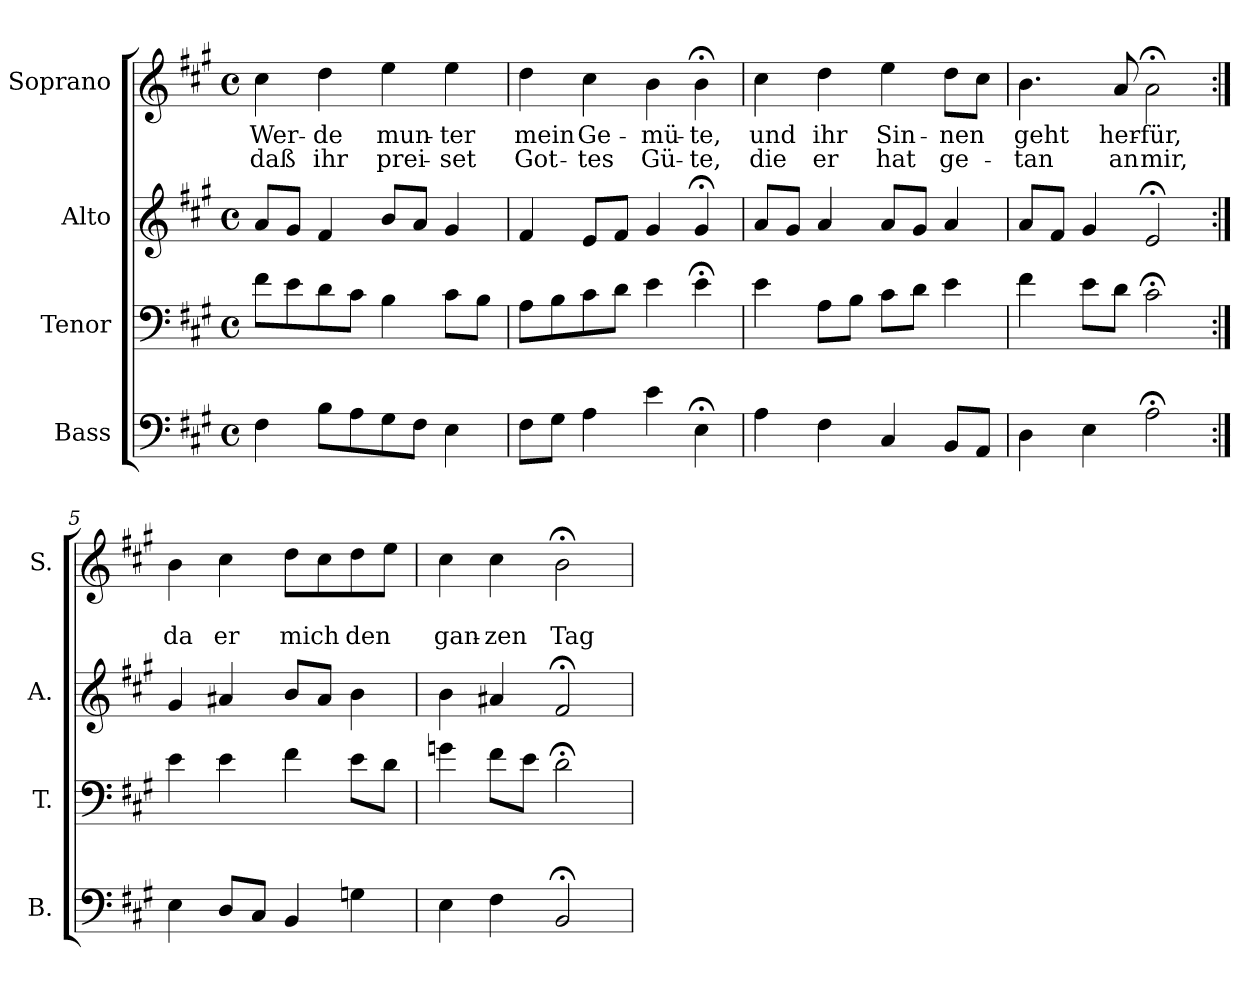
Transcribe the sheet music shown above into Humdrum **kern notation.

**kern	**kern	**kern	**kern	**text	**text
*part4	*part3	*part2	*part1	*part1	*part1
*staff4	*staff3	*staff2	*staff1	*staff1	*staff1
*I"Bass	*I"Tenor	*I"Alto	*I"Soprano	*	*
*I'B.	*I'T.	*I'A.	*I'S.	*	*
*clefF4	*clefF4	*clefG2	*clefG2	*	*
*k[f#c#g#]	*k[f#c#g#]	*k[f#c#g#]	*k[f#c#g#]	*	*
*f#:	*f#:	*f#:	*f#:	*	*
*M4/4	*M4/4	*M4/4	*M4/4	*	*
*met(c)	*met(c)	*met(c)	*met(c)	*	*
=1	=1	=1	=1	=1	=1
4F#\	8f#\L	8a/L	4cc#\	Wer-	daß
.	8e\	8g#/J	.	.	.
8B\L	8d\	4f#/	4dd\	-de	ihr
8A\	8c#\J	.	.	.	.
8G#\	4B\	8b/L	4ee\	mun-	prei-
8F#\J	.	8a/J	.	.	.
4E\	8c#\L	4g#/	4ee\	-ter	-set
.	8B\J	.	.	.	.
=2	=2	=2	=2	=2	=2
8F#\L	8A\L	4f#/	4dd\	mein	Got-
8G#\J	8B\	.	.	.	.
4A\	8c#\	8e/L	4cc#\	Ge-	-tes
.	8d\J	8f#/J	.	.	.
4e\	4e\	4g#/	4b\	-mü-	Gü-
4E;<\	4e;<\	4g#;</	4b;<\	-te,	-te,
=3	=3	=3	=3	=3	=3
4A\	4e\	8a/L	4cc#\	und	die
.	.	8g#/J	.	.	.
4F#\	8A\L	4a/	4dd\	ihr	er
.	8B\J	.	.	.	.
4C#/	8c#\L	8a/L	4ee\	Sin-	hat
.	8d\J	8g#/J	.	.	.
8BB/L	4e\	4a/	8dd\L	-nen	ge-
8AA/J	.	.	8cc#\J	.	.
=4	=4	=4	=4	=4	=4
4D\	4f#\	8a/L	4.b\	geht	-tan
.	.	8f#/J	.	.	.
4E\	8e\L	4g#/	.	.	.
.	8d\J	.	8a/	her-	an
2A;<\	2c#;<\	2e;</	2a;<\	-für,	mir,
!!LO:LB:g=z
=5:|!	=5:|!	=5:|!	=5:|!	=5:|!	=5:|!
4E\	4e\	4g#/	4b\	.	da
8D/L	4e\	4a#X/	4cc#\	.	er
8C#/J	.	.	.	.	.
4BB/	4f#\	8b/L	8dd\L	.	mich
.	.	8a#/J	8cc#\	.	.
4Gn\	8e\L	4b\	8dd\	.	den
.	8d\J	.	8ee\J	.	.
=6	=6	=6	=6	=6	=6
4E\	4gn\	4b\	4cc#\	.	gan-
4F#\	8f#\L	4a#X/	4cc#\	.	-zen
.	8e\J	.	.	.	.
2BB;</	2d;<\	2f#;</	2b;<\	.	Tag
=	=	=	=	=	=
*-	*-	*-	*-	*-	*-
